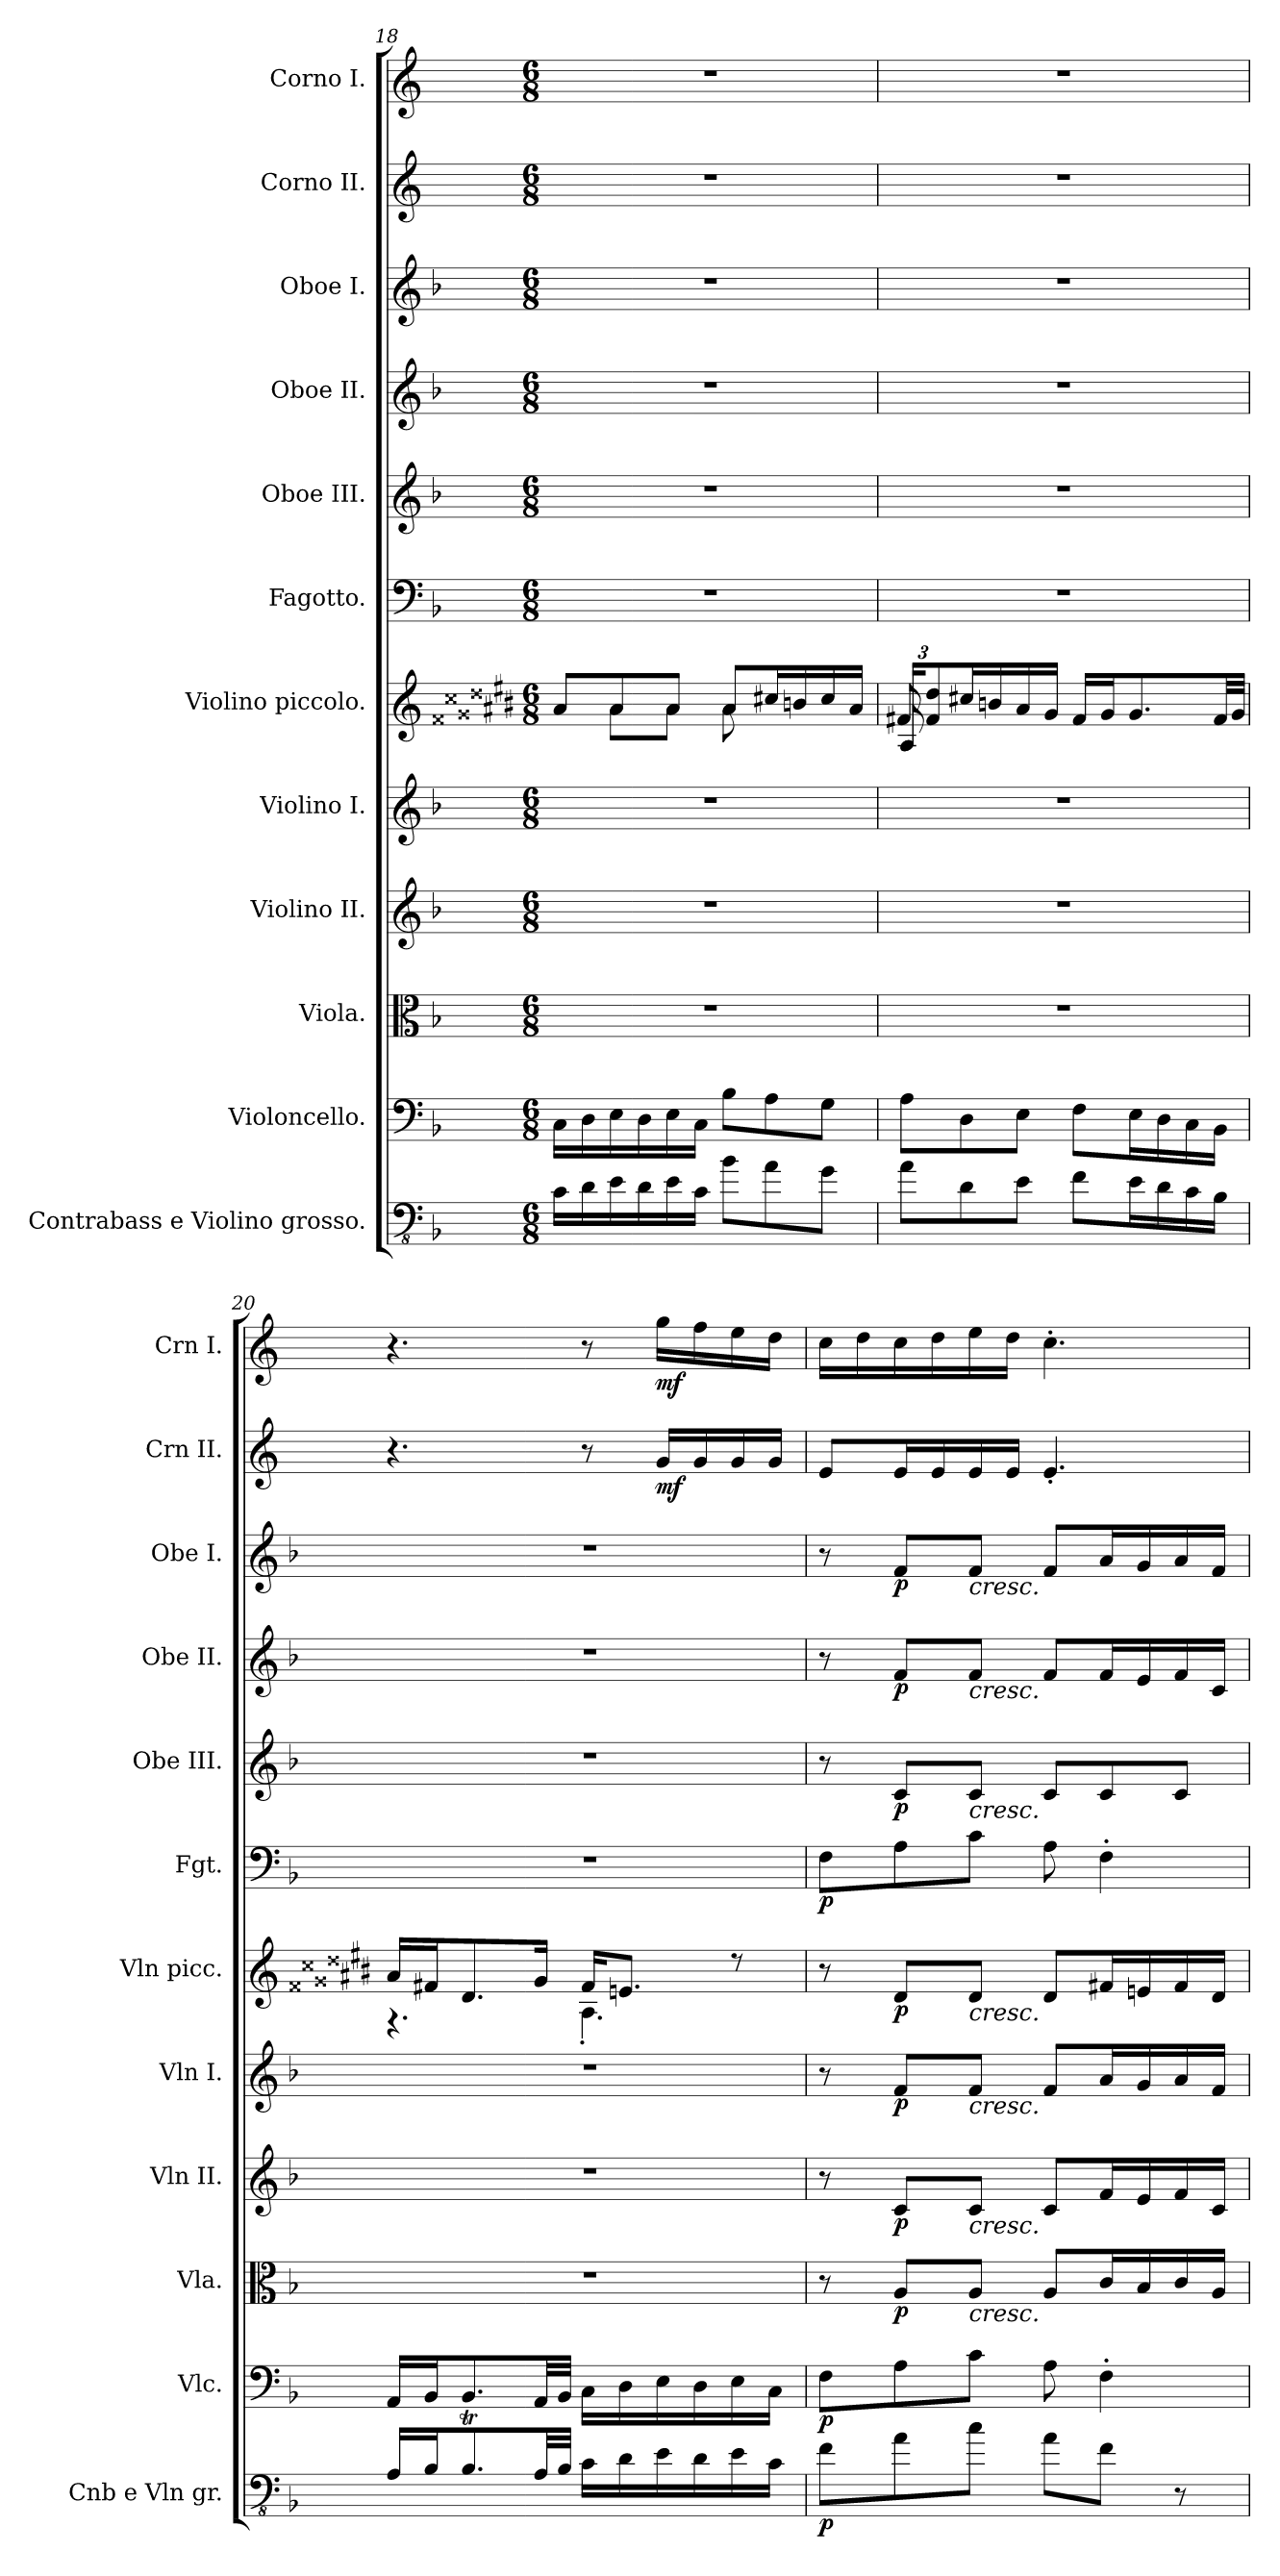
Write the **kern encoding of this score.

**kern	**dynam	**kern	**dynam	**kern	**dynam	**kern	**dynam	**kern	**dynam	**kern	**dynam	**kern	**dynam	**kern	**dynam	**kern	**dynam	**kern	**dynam	**kern	**dynam	**kern	**dynam
*part12	*part12	*part11	*part11	*part10	*part10	*part9	*part9	*part8	*part8	*part7	*part7	*part6	*part6	*part5	*part5	*part4	*part4	*part3	*part3	*part2	*part2	*part1	*part1
*staff12	*staff12	*staff11	*staff11	*staff10	*staff10	*staff9	*staff9	*staff8	*staff8	*staff7	*staff7	*staff6	*staff6	*staff5	*staff5	*staff4	*staff4	*staff3	*staff3	*staff2	*staff2	*staff1	*staff1
*I"Contrabass e Violino grosso.	*	*I"Violoncello.	*	*I"Viola.	*	*I"Violino II.	*	*I"Violino I.	*	*I"Violino piccolo.	*	*I"Fagotto.	*	*I"Oboe III.	*	*I"Oboe II.	*	*I"Oboe I.	*	*I"Corno II.	*	*I"Corno I.	*
*I'Cnb e Vln gr.	*	*I'Vlc.	*	*I'Vla.	*	*I'Vln II.	*	*I'Vln I.	*	*I'Vln picc.	*	*I'Fgt.	*	*I'Obe III.	*	*I'Obe II.	*	*I'Obe I.	*	*I'Crn II.	*	*I'Crn I.	*
*clefFv4	*	*clefF4	*	*clefC3	*	*clefG2	*	*clefG2	*	*clefG2	*	*clefF4	*	*clefG2	*	*clefG2	*	*clefG2	*	*clefG2	*	*clefG2	*
*ITrd7c12	*	*	*	*	*	*	*	*	*	*ITrd-1c-3	*	*	*	*	*	*	*	*	*	*ITrd4c7	*	*ITrd4c7	*
*k[b-]	*	*k[b-]	*	*k[b-]	*	*k[b-]	*	*k[b-]	*	*k[f##c##g##d##a#e#b#]	*	*k[b-]	*	*k[b-]	*	*k[b-]	*	*k[b-]	*	*k[b-]	*	*k[b-]	*
*M6/8	*	*M6/8	*	*M6/8	*	*M6/8	*	*M6/8	*	*M6/8	*	*M6/8	*	*M6/8	*	*M6/8	*	*M6/8	*	*M6/8	*	*M6/8	*
=18	=18	=18	=18	=18	=18	=18	=18	=18	=18	=18	=18	=18	=18	=18	=18	=18	=18	=18	=18	=18	=18	=18	=18
*	*	*	*	*	*	*	*	*	*	*^	*	*	*	*	*	*	*	*	*	*	*	*	*
16CC\LL	.	16C\LL	.	2.r	.	2.r	.	2.r	.	8b#/L	8ryy	.	2.r	.	2.r	.	2.r	.	2.r	.	2.r	.	2.r	.
16DD\	.	16D\	.	.	.	.	.	.	.	.	.	.	.	.	.	.	.	.	.	.	.	.	.	.
16EE\	.	16E\	.	.	.	.	.	.	.	8b#/	8b#\L	.	.	.	.	.	.	.	.	.	.	.	.	.
16DD\	.	16D\	.	.	.	.	.	.	.	.	.	.	.	.	.	.	.	.	.	.	.	.	.	.
16EE\	.	16E\	.	.	.	.	.	.	.	8b#/J	8b#\J	.	.	.	.	.	.	.	.	.	.	.	.	.
16CC\JJ	.	16C\JJ	.	.	.	.	.	.	.	.	.	.	.	.	.	.	.	.	.	.	.	.	.	.
8BB-\L	.	8B-\L	.	.	.	.	.	.	.	8b#/L	8b#\	.	.	.	.	.	.	.	.	.	.	.	.	.
8AA\	.	8A\	.	.	.	.	.	.	.	16dd##/L	4ryy	.	.	.	.	.	.	.	.	.	.	.	.	.
.	.	.	.	.	.	.	.	.	.	16cc##/	.	.	.	.	.	.	.	.	.	.	.	.	.	.
8GG\J	.	8G\J	.	.	.	.	.	.	.	16dd##/	.	.	.	.	.	.	.	.	.	.	.	.	.	.
.	.	.	.	.	.	.	.	.	.	16b#/JJ	.	.	.	.	.	.	.	.	.	.	.	.	.	.
*	*	*	*	*	*	*	*	*	*	*v	*v	*	*	*	*	*	*	*	*	*	*	*	*	*
!!LO:PB:g=z
=19	=19	=19	=19	=19	=19	=19	=19	=19	=19	=19	=19	=19	=19	=19	=19	=19	=19	=19	=19	=19	=19	=19	=19
*	*	*	*	*	*	*	*	*	*	*Xbrackettup	*	*	*	*	*	*	*	*	*	*	*	*	*
*	*	*	*	*	*	*	*	*	*	*^	*	*	*	*	*	*	*	*	*	*	*	*	*
*	*	*	*	*	*	*	*	*	*	*	*^	*	*	*	*	*	*	*	*	*	*	*	*	*
8AA\L	.	8A\L	.	2.r	.	2.r	.	2.r	.	24B#/KL	8g##/	8B#/	.	2.r	.	2.r	.	2.r	.	2.r	.	2.r	.	2.r	.
.	.	.	.	.	.	.	.	.	.	12g##/ 12ee#/	.	.	.	.	.	.	.	.	.	.	.	.	.	.	.
8DD\	.	8D\	.	.	.	.	.	.	.	16dd##/L	2ryy	2ryy	.	.	.	.	.	.	.	.	.	.	.	.	.
.	.	.	.	.	.	.	.	.	.	16cc##/	.	.	.	.	.	.	.	.	.	.	.	.	.	.	.
8EE\J	.	8E\J	.	.	.	.	.	.	.	16b#/	.	.	.	.	.	.	.	.	.	.	.	.	.	.	.
.	.	.	.	.	.	.	.	.	.	16a#/JJ	.	.	.	.	.	.	.	.	.	.	.	.	.	.	.
8FF\L	.	8F\L	.	.	.	.	.	.	.	16g##/LL	.	.	.	.	.	.	.	.	.	.	.	.	.	.	.
.	.	.	.	.	.	.	.	.	.	16a#/J	.	.	.	.	.	.	.	.	.	.	.	.	.	.	.
16EE\L	.	16E\L	.	.	.	.	.	.	.	8.a#/	.	.	.	.	.	.	.	.	.	.	.	.	.	.	.
16DD\	.	16D\	.	.	.	.	.	.	.	.	.	.	.	.	.	.	.	.	.	.	.	.	.	.	.
16CC\	.	16C\	.	.	.	.	.	.	.	.	8ryy	8ryy	.	.	.	.	.	.	.	.	.	.	.	.	.
16BBB-\JJ	.	16BB-\JJ	.	.	.	.	.	.	.	32g##/LL	.	.	.	.	.	.	.	.	.	.	.	.	.	.	.
.	.	.	.	.	.	.	.	.	.	32a#/JJJ	.	.	.	.	.	.	.	.	.	.	.	.	.	.	.
*	*	*	*	*	*	*	*	*	*	*	*v	*v	*	*	*	*	*	*	*	*	*	*	*	*	*
=20	=20	=20	=20	=20	=20	=20	=20	=20	=20	=20	=20	=20	=20	=20	=20	=20	=20	=20	=20	=20	=20	=20	=20	=20
16AAA/LL	.	16AA/LL	.	2.r	.	2.r	.	2.r	.	16b#/LL	4.r	.	2.r	.	2.r	.	2.r	.	2.r	.	4.r	.	4.r	.
16BBB-/J	.	16BB-/J	.	.	.	.	.	.	.	16g##/J	.	.	.	.	.	.	.	.	.	.	.	.	.	.
8.BBB-T/	.	8.BB-/	.	.	.	.	.	.	.	8.e#/	.	.	.	.	.	.	.	.	.	.	.	.	.	.
32AAA/LL	.	32AA/LL	.	.	.	.	.	.	.	16a#/Jk	.	.	.	.	.	.	.	.	.	.	.	.	.	.
32BBB-/JJJ	.	32BB-/JJJ	.	.	.	.	.	.	.	.	.	.	.	.	.	.	.	.	.	.	.	.	.	.
16CC\LL	.	16C\LL	.	.	.	.	.	.	.	16g##/KL	4.B#'\	.	.	.	.	.	.	.	.	.	8r	.	8r	.
16DD\	.	16D\	.	.	.	.	.	.	.	8.f##/J	.	.	.	.	.	.	.	.	.	.	.	.	.	.
!	!	!	!	!	!	!	!	!	!	!	!	!	!	!	!	!	!	!	!	!	!	!LO:DY:b	!	!LO:DY:b
16EE\	.	16E\	.	.	.	.	.	.	.	.	.	.	.	.	.	.	.	.	.	.	16c/LL	mf	16cc\LL	mf
16DD\	.	16D\	.	.	.	.	.	.	.	.	.	.	.	.	.	.	.	.	.	.	16c/	.	16b-\	.
16EE\	.	16E\	.	.	.	.	.	.	.	8r	.	.	.	.	.	.	.	.	.	.	16c/	.	16a\	.
16CC\JJ	.	16C\JJ	.	.	.	.	.	.	.	.	.	.	.	.	.	.	.	.	.	.	16c/JJ	.	16g\JJ	.
*	*	*	*	*	*	*	*	*	*	*v	*v	*	*	*	*	*	*	*	*	*	*	*	*	*
=21	=21	=21	=21	=21	=21	=21	=21	=21	=21	=21	=21	=21	=21	=21	=21	=21	=21	=21	=21	=21	=21	=21	=21
!	!LO:DY:b	!	!LO:DY:b	!	!	!	!	!	!	!	!	!	!LO:DY:b	!	!	!	!	!	!	!	!	!	!
8FF\L	p	8F\L	p	8r	.	8r	.	8r	.	8r	.	8F\L	p	8r	.	8r	.	8r	.	8A/L	.	16f\LL	.
.	.	.	.	.	.	.	.	.	.	.	.	.	.	.	.	.	.	.	.	.	.	16g\	.
!	!	!	!	!	!LO:DY:b	!	!LO:DY:b	!	!LO:DY:b	!	!LO:DY:b	!	!	!	!LO:DY:b	!	!LO:DY:b	!	!LO:DY:b	!	!	!	!
8AA\	.	8A\	.	8A/L	p	8c/L	p	8f/L	p	8e#/L	p	8A\	.	8c/L	p	8f/L	p	8f/L	p	16A/L	.	16f\	.
.	.	.	.	.	.	.	.	.	.	.	.	.	.	.	.	.	.	.	.	16A/	.	16g\	.
!	!	!	!	!	!	!	!	!	!	!	!	!	!	!	!	!	!	!LO:TX:b:i:t=cresc.	!	!	!	!	!
!	!	!	!	!	!	!	!	!	!	!	!	!	!	!	!	!LO:TX:b:i:t=cresc.	!	!	!	!	!	!	!
!	!	!	!	!	!	!	!	!	!	!	!	!	!	!LO:TX:b:i:t=cresc.	!	!	!	!	!	!	!	!	!
!	!	!	!	!	!	!	!	!	!	!LO:TX:b:i:t=cresc.	!	!	!	!	!	!	!	!	!	!	!	!	!
!	!	!	!	!	!	!	!	!LO:TX:b:i:t=cresc.	!	!	!	!	!	!	!	!	!	!	!	!	!	!	!
!	!	!	!	!	!	!LO:TX:b:i:t=cresc.	!	!	!	!	!	!	!	!	!	!	!	!	!	!	!	!	!
!	!	!	!	!LO:TX:b:i:t=cresc.	!	!	!	!	!	!	!	!	!	!	!	!	!	!	!	!	!	!	!
8C\J	.	8c\J	.	8A/J	.	8c/J	.	8f/J	.	8e#/J	.	8c\J	.	8c/J	.	8f/J	.	8f/J	.	16A/	.	16a\	.
.	.	.	.	.	.	.	.	.	.	.	.	.	.	.	.	.	.	.	.	16A/JJ	.	16g\JJ	.
8AA\L	.	8A\	.	8A/L	.	8c/L	.	8f/L	.	8e#/L	.	8A\	.	8c/L	.	8f/L	.	8f/L	.	4.A'/	.	4.f'\	.
8FF\J	.	4F'\	.	16c/L	.	16f/L	.	16a/L	.	16g##/L	.	4F'\	.	8c/	.	16f/L	.	16a/L	.	.	.	.	.
.	.	.	.	16B-/	.	16e/	.	16g/	.	16f##/	.	.	.	.	.	16e/	.	16g/	.	.	.	.	.
8r	.	.	.	16c/	.	16f/	.	16a/	.	16g##/	.	.	.	8c/J	.	16f/	.	16a/	.	.	.	.	.
.	.	.	.	16A/JJ	.	16c/JJ	.	16f/JJ	.	16e#/JJ	.	.	.	.	.	16c/JJ	.	16f/JJ	.	.	.	.	.
=	=	=	=	=	=	=	=	=	=	=	=	=	=	=	=	=	=	=	=	=	=	=	=
*-	*-	*-	*-	*-	*-	*-	*-	*-	*-	*-	*-	*-	*-	*-	*-	*-	*-	*-	*-	*-	*-	*-	*-
